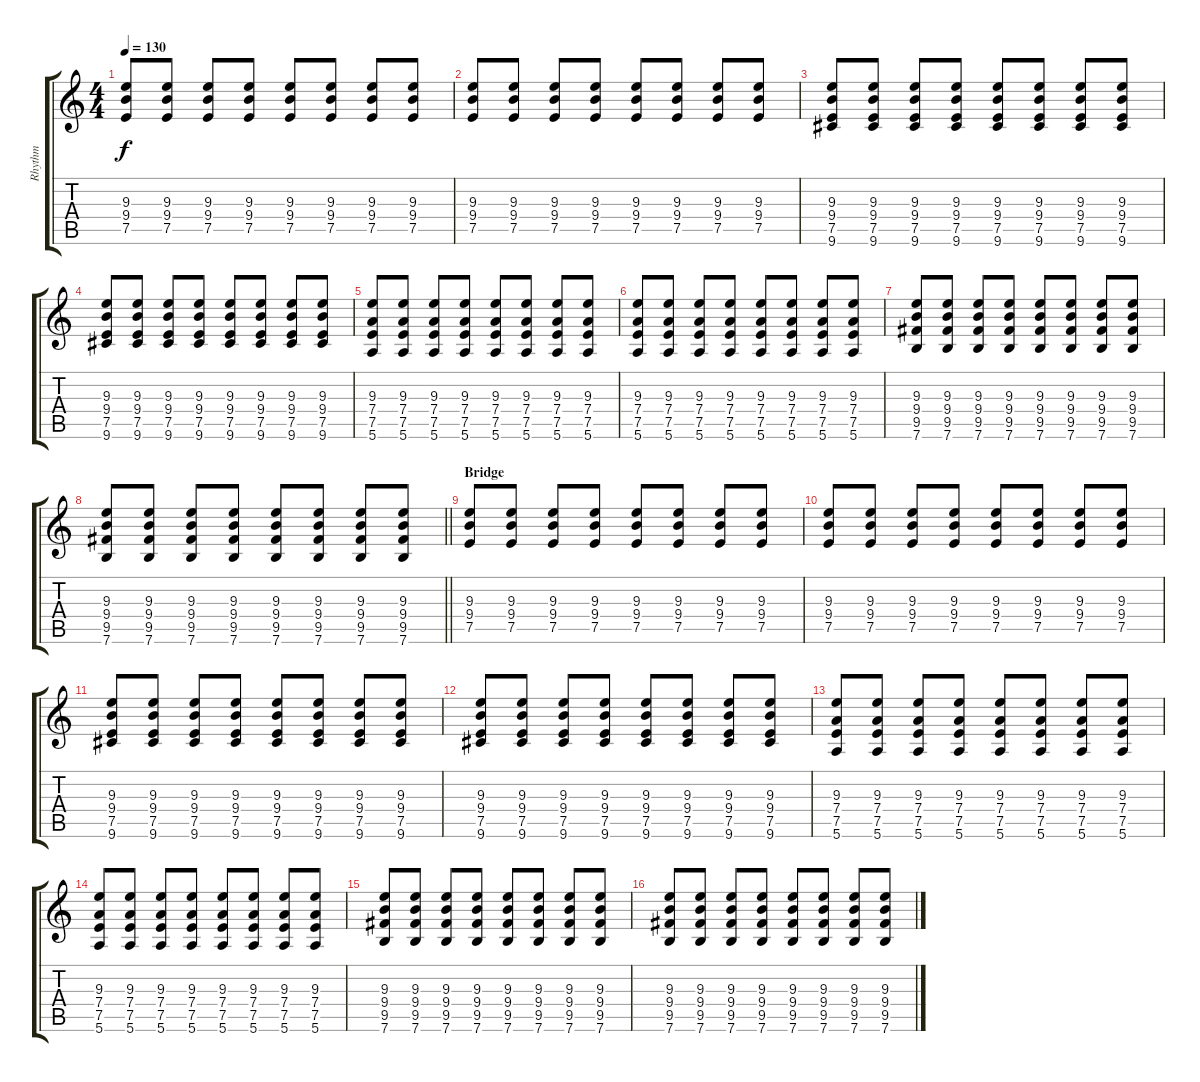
\track ("Rhythm" "Rhythm") {instrument electricguitarjazz}
\staff {score tabs}
\tuning (E4 B3 G3 D3 A2 E2) {hide}
\ts (4 4)
\tempo 130
\clef g2
\ks c
(9.3 9.4 7.5).8{dy f} (9.3 9.4 7.5).8 (9.3 9.4 7.5).8 (9.3 9.4 7.5).8 (9.3 9.4 7.5).8 (9.3 9.4 7.5).8 (9.3 9.4 7.5).8 (9.3 9.4 7.5).8 |
(9.3 9.4 7.5).8 (9.3 9.4 7.5).8 (9.3 9.4 7.5).8 (9.3 9.4 7.5).8 (9.3 9.4 7.5).8 (9.3 9.4 7.5).8 (9.3 9.4 7.5).8 (9.3 9.4 7.5).8 |
(9.3 9.4 7.5 9.6).8 (9.3 9.4 7.5 9.6).8 (9.3 9.4 7.5 9.6).8 (9.3 9.4 7.5 9.6).8 (9.3 9.4 7.5 9.6).8 (9.3 9.4 7.5 9.6).8 (9.3 9.4 7.5 9.6).8 (9.3 9.4 7.5 9.6).8 |
(9.3 9.4 7.5 9.6).8 (9.3 9.4 7.5 9.6).8 (9.3 9.4 7.5 9.6).8 (9.3 9.4 7.5 9.6).8 (9.3 9.4 7.5 9.6).8 (9.3 9.4 7.5 9.6).8 (9.3 9.4 7.5 9.6).8 (9.3 9.4 7.5 9.6).8 |
(9.3 7.4 7.5 5.6).8 (9.3 7.4 7.5 5.6).8 (9.3 7.4 7.5 5.6).8 (9.3 7.4 7.5 5.6).8 (9.3 7.4 7.5 5.6).8 (9.3 7.4 7.5 5.6).8 (9.3 7.4 7.5 5.6).8 (9.3 7.4 7.5 5.6).8 |
(9.3 7.4 7.5 5.6).8 (9.3 7.4 7.5 5.6).8 (9.3 7.4 7.5 5.6).8 (9.3 7.4 7.5 5.6).8 (9.3 7.4 7.5 5.6).8 (9.3 7.4 7.5 5.6).8 (9.3 7.4 7.5 5.6).8 (9.3 7.4 7.5 5.6).8 |
(9.3 9.4 9.5 7.6).8 (9.3 9.4 9.5 7.6).8 (9.3 9.4 9.5 7.6).8 (9.3 9.4 9.5 7.6).8 (9.3 9.4 9.5 7.6).8 (9.3 9.4 9.5 7.6).8 (9.3 9.4 9.5 7.6).8 (9.3 9.4 9.5 7.6).8 |
\barLineRight lightlight
(9.3 9.4 9.5 7.6).8 (9.3 9.4 9.5 7.6).8 (9.3 9.4 9.5 7.6).8 (9.3 9.4 9.5 7.6).8 (9.3 9.4 9.5 7.6).8 (9.3 9.4 9.5 7.6).8 (9.3 9.4 9.5 7.6).8 (9.3 9.4 9.5 7.6).8 |
\section ("" "Bridge")
(9.3 9.4 7.5).8 (9.3 9.4 7.5).8 (9.3 9.4 7.5).8 (9.3 9.4 7.5).8 (9.3 9.4 7.5).8 (9.3 9.4 7.5).8 (9.3 9.4 7.5).8 (9.3 9.4 7.5).8 |
(9.3 9.4 7.5).8 (9.3 9.4 7.5).8 (9.3 9.4 7.5).8 (9.3 9.4 7.5).8 (9.3 9.4 7.5).8 (9.3 9.4 7.5).8 (9.3 9.4 7.5).8 (9.3 9.4 7.5).8 |
(9.3 9.4 7.5 9.6).8 (9.3 9.4 7.5 9.6).8 (9.3 9.4 7.5 9.6).8 (9.3 9.4 7.5 9.6).8 (9.3 9.4 7.5 9.6).8 (9.3 9.4 7.5 9.6).8 (9.3 9.4 7.5 9.6).8 (9.3 9.4 7.5 9.6).8 |
(9.3 9.4 7.5 9.6).8 (9.3 9.4 7.5 9.6).8 (9.3 9.4 7.5 9.6).8 (9.3 9.4 7.5 9.6).8 (9.3 9.4 7.5 9.6).8 (9.3 9.4 7.5 9.6).8 (9.3 9.4 7.5 9.6).8 (9.3 9.4 7.5 9.6).8 |
(9.3 7.4 7.5 5.6).8 (9.3 7.4 7.5 5.6).8 (9.3 7.4 7.5 5.6).8 (9.3 7.4 7.5 5.6).8 (9.3 7.4 7.5 5.6).8 (9.3 7.4 7.5 5.6).8 (9.3 7.4 7.5 5.6).8 (9.3 7.4 7.5 5.6).8 |
(9.3 7.4 7.5 5.6).8 (9.3 7.4 7.5 5.6).8 (9.3 7.4 7.5 5.6).8 (9.3 7.4 7.5 5.6).8 (9.3 7.4 7.5 5.6).8 (9.3 7.4 7.5 5.6).8 (9.3 7.4 7.5 5.6).8 (9.3 7.4 7.5 5.6).8 |
(9.3 9.4 9.5 7.6).8 (9.3 9.4 9.5 7.6).8 (9.3 9.4 9.5 7.6).8 (9.3 9.4 9.5 7.6).8 (9.3 9.4 9.5 7.6).8 (9.3 9.4 9.5 7.6).8 (9.3 9.4 9.5 7.6).8 (9.3 9.4 9.5 7.6).8 |
(9.3 9.4 9.5 7.6).8 (9.3 9.4 9.5 7.6).8 (9.3 9.4 9.5 7.6).8 (9.3 9.4 9.5 7.6).8 (9.3 9.4 9.5 7.6).8 (9.3 9.4 9.5 7.6).8 (9.3 9.4 9.5 7.6).8 (9.3 9.4 9.5 7.6).8
